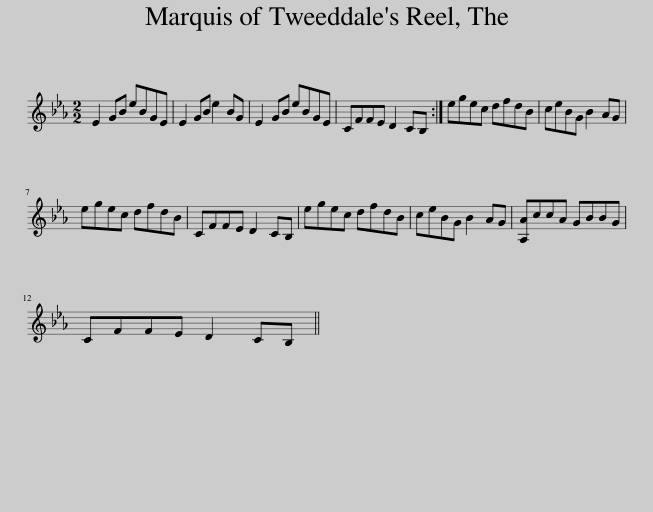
X:1
L:1/8
M:2/2
I:linebreak $
K:Eb
V:1 treble
V:1
 E2 GB eBGE | E2 GB e2 BG | E2 GB eBGE | CFFE D2 CB, :| egec dfdB | %5
 ceBG B2 AG |$ egec dfdB | CFFE D2 CB, | egec dfdB | ceBG B2 AG | %10
 [A,A]ccA GBBG |$ CFFE D2 CB, || %12
